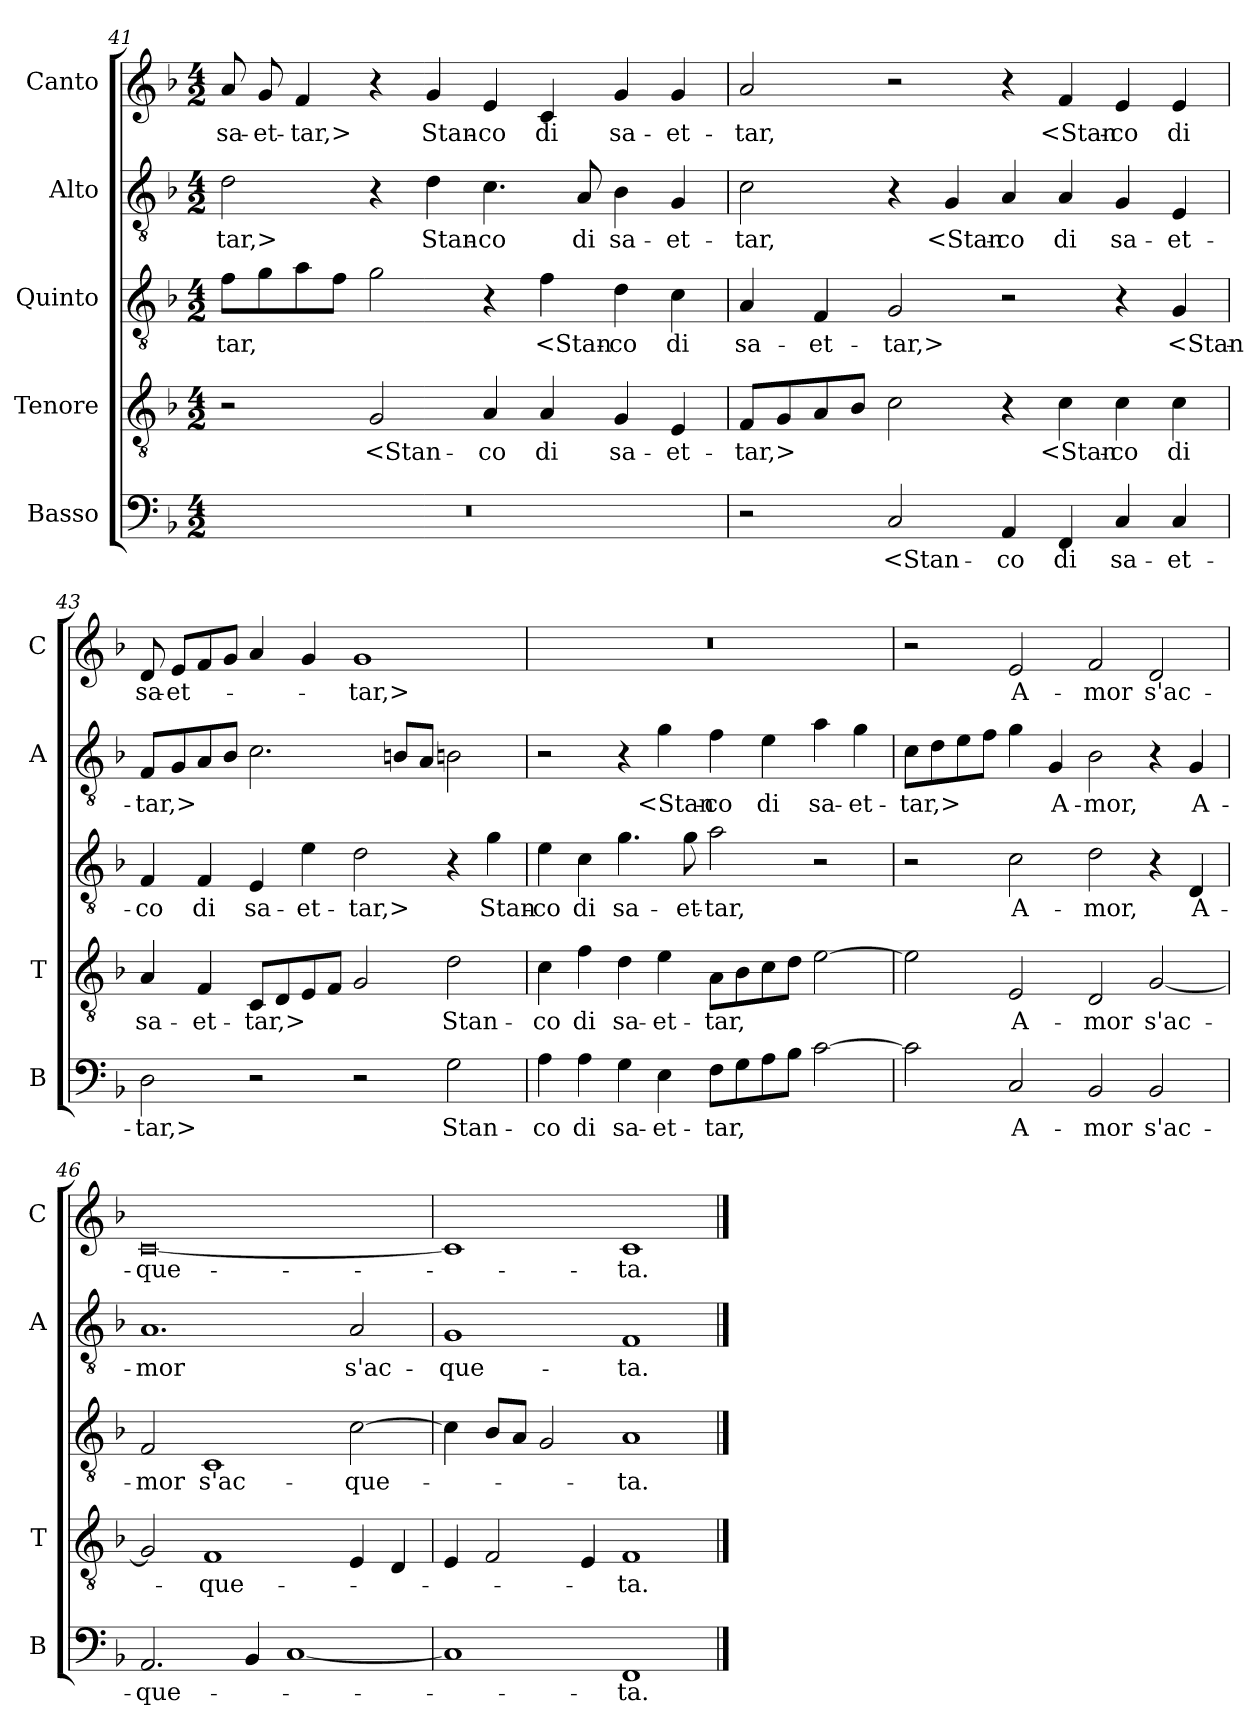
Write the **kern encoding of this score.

**kern	**text	**kern	**text	**kern	**text	**kern	**text	**kern	**text
*part5	*part5	*part4	*part4	*part3	*part3	*part2	*part2	*part1	*part1
*staff5	*staff5	*staff4	*staff4	*staff3	*staff3	*staff2	*staff2	*staff1	*staff1
*I"Basso	*	*I"Tenore	*	*I"Quinto	*	*I"Alto	*	*I"Canto	*
*I'B	*	*I'T	*	*	*	*I'A	*	*I'C	*
*clefF4	*	*clefGv2	*	*clefGv2	*	*clefGv2	*	*clefG2	*
*k[b-]	*	*k[b-]	*	*k[b-]	*	*k[b-]	*	*k[b-]	*
*M4/2	*	*M4/2	*	*M4/2	*	*M4/2	*	*M4/2	*
=41	=41	=41	=41	=41	=41	=41	=41	=41	=41
0r	.	2r	.	8fL	-tar,	2d	-tar,>	8a	sa-
.	.	.	.	8g	.	.	.	8g	-et-
.	.	.	.	8a	.	.	.	4f	-tar,>
.	.	.	.	8fJ	.	.	.	.	.
.	.	2G	<Stan-	2g	.	4r	.	4r	.
.	.	.	.	.	.	4d	Stan-	4g	Stan-
.	.	4A	-co	4r	.	4.c	-co	4e	-co
.	.	4A	di	4f	<Stan-	.	.	4c	di
.	.	.	.	.	.	8A	di	.	.
.	.	4G	sa-	4d	-co	4B-	sa-	4g	sa-
.	.	4E	-et-	4c	di	4G	-et-	4g	-et-
=42	=42	=42	=42	=42	=42	=42	=42	=42	=42
2r	.	8FL	-tar,>	4A	sa-	2c	-tar,	2a	-tar,
.	.	8G	.	.	.	.	.	.	.
.	.	8A	.	4F	-et-	.	.	.	.
.	.	8B-J	.	.	.	.	.	.	.
2C	<Stan-	2c	.	2G	-tar,>	4r	.	2r	.
.	.	.	.	.	.	4G	<Stan-	.	.
4AA	-co	4r	.	2r	.	4A	-co	4r	.
4FF	di	4c	<Stan-	.	.	4A	di	4f	<Stan-
4C	sa-	4c	-co	4r	.	4G	sa-	4e	-co
4C	-et-	4c	di	4G	<Stan-	4E	-et-	4e	di
=43	=43	=43	=43	=43	=43	=43	=43	=43	=43
2D	-tar,>	4A	sa-	4F	-co	8FL	-tar,>	8d	sa-
.	.	.	.	.	.	8G	.	8eL	-et-
.	.	4F	-et-	4F	di	8A	.	8f	.
.	.	.	.	.	.	8B-J	.	8gJ	.
2r	.	8CL	-tar,>	4E	sa-	2.c	.	4a	.
.	.	8D	.	.	.	.	.	.	.
.	.	8E	.	4e	-et-	.	.	4g	.
.	.	8FJ	.	.	.	.	.	.	.
2r	.	2G	.	2d	-tar,>	.	.	1g	-tar,>
.	.	.	.	.	.	8BnL	.	.	.
.	.	.	.	.	.	8AJ	.	.	.
2G	Stan-	2d	Stan-	4r	.	2Bn	.	.	.
.	.	.	.	4g	Stan-	.	.	.	.
=44	=44	=44	=44	=44	=44	=44	=44	=44	=44
4A	-co	4c	-co	4e	-co	2r	.	0r	.
4A	di	4f	di	4c	di	.	.	.	.
4G	sa-	4d	sa-	4.g	sa-	4r	.	.	.
4E	-et-	4e	-et-	.	.	4g	<Stan-	.	.
.	.	.	.	8g	-et-	.	.	.	.
8FL	-tar,	8AL	-tar,	2a	-tar,	4f	-co	.	.
8G	.	8B-	.	.	.	.	.	.	.
8A	.	8c	.	.	.	4e	di	.	.
8B-J	.	8dJ	.	.	.	.	.	.	.
[2c	.	[2e	.	2r	.	4a	sa-	.	.
.	.	.	.	.	.	4g	-et-	.	.
=45	=45	=45	=45	=45	=45	=45	=45	=45	=45
2c]	.	2e]	.	2r	.	8cL	-tar,>	2r	.
.	.	.	.	.	.	8d	.	.	.
.	.	.	.	.	.	8e	.	.	.
.	.	.	.	.	.	8fJ	.	.	.
2C	A-	2E	A-	2c	A-	4g	.	2e	A-
.	.	.	.	.	.	4G	A-	.	.
2BB-	-mor	2D	-mor	2d	-mor,	2B-	-mor,	2f	-mor
2BB-	s'ac-	[2G	s'ac-	4r	.	4r	.	2d	s'ac-
.	.	.	.	4D	A-	4G	A-	.	.
=46	=46	=46	=46	=46	=46	=46	=46	=46	=46
2.AA	-que-	2G]	.	2F	-mor	1.A	-mor	[0c	-que-
.	.	1F	-que-	1C	s'ac-	.	.	.	.
4BB-	.	.	.	.	.	.	.	.	.
[1C	.	.	.	.	.	.	.	.	.
.	.	4E	.	[2c	-que-	2A	s'ac-	.	.
.	.	4D	.	.	.	.	.	.	.
=47	=47	=47	=47	=47	=47	=47	=47	=47	=47
1C]	.	4E	.	4c]	.	1G	-que-	1c]	.
.	.	2F	.	8B-L	.	.	.	.	.
.	.	.	.	8AJ	.	.	.	.	.
.	.	.	.	2G	.	.	.	.	.
.	.	4E	.	.	.	.	.	.	.
1FF	-ta.	1F	-ta.	1A	-ta.	1F	-ta.	1c	-ta.
==	==	==	==	==	==	==	==	==	==
*-	*-	*-	*-	*-	*-	*-	*-	*-	*-
